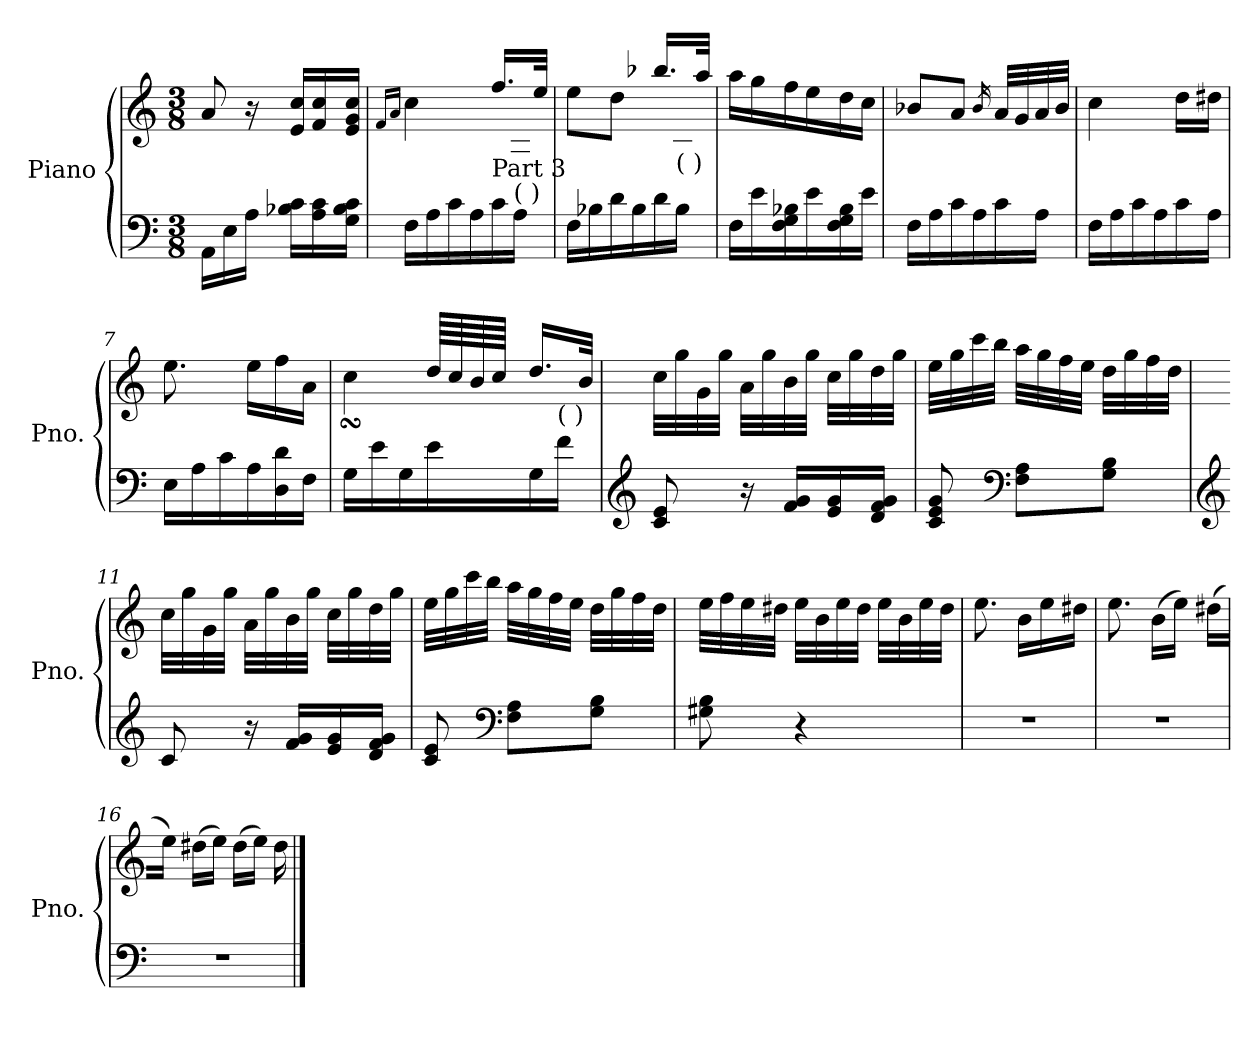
**kern	**kern
*part1	*part1
*staff2	*staff1
*I"Piano	*
*I'Pno.	*
*clefF4	*clefG2
*k[]	*k[]
*M3/8	*M3/8
*MM50	*MM50
=1	=1
16AA\LL	8a/
16E\	.
16A\JJ	16r
16B-X\ 16c\LL	16e/ 16cc/LL
16A\ 16c\	16f/ 16cc/
16G\ 16B-\ 16c\JJ	16e/ 16g/ 16cc/JJ
=2	=2
*	*^
.	16qf/LLyy	16qf/LL
.	16qa/JJyy	16qa/JJ
16F\LL	4cc/yy	4cc\
16A\	.	.
16c\	.	.
16A\	.	.
!	!LO:TX:b:t=Part 3	!
16c\	16.ff/LL	16ff/LLyy
!	!	!LO:TX:b:t=(  )
16A\JJ	.	32Ai/L
.	32ee/JJk	32ee/JJJyy
!!LO:LB:g=z	!!
=3	=3	=3
16F\LL	8ee\L	8ee\Lyy
16B-X\	.	.
16d\	8dd\J	8dd\Jyy
16B-\	.	.
16d\	16.bb-X/LL	16bb-/LLyy
!	!	!LO:TX:b:t=(  )
16B-\JJ	.	32Bi/L
.	32aa/JJk	32aa/JJJyy
*	*v	*v
=4	=4
16F\LL	16aa\LL
16e\	16gg\
16F\ 16G\ 16B-X\	16ff\
16e\	16ee\
16F\ 16G\ 16B-\	16dd\
16e\JJ	16cc\JJ
=5	=5
16F\LL	8b-X/L
16A\	.
16c\	8a/J
16A\	.
.	16qb-/
16c\	32a/LLL
.	32g/
16A\JJ	32a/
.	32b-/JJJ
!!LO:LB:g=z
=6	=6
16F\LL	4cc\
16A\	.
16c\	.
16A\	.
16c\	16dd\LL
16A\JJ	16dd#X\JJ
=7	=7
16E\LL	8.ee\
16A\	.
16c\	.
16A\	16ee\LL
16D\ 16d\	16ff\
16F\JJ	16a\JJ
=8	=8
*	*^
16G\LL	8.rddyy	4ccsSSs\
16e\	.	.
16G\	.	.
16e\	64ddi/LLLL	.
.	64cci/	.
.	64bi/	.
.	64cci/JJJJ	.
16G\	16.dd/LL	16dd/LLyy
!	!	!LO:TX:b:t=(  )
16f\JJ	.	32fi/L
.	32b/JJk	32b/JJJyy
*	*v	*v
!!LO:LB:g=z
=9	=9
*clefG2	*
8c/ 8e/	32cc\LLL
.	32gg\
.	32g\
.	32gg\JJJ
16r	32a\LLL
.	32gg\
16f/ 16g/LL	32b\
.	32gg\JJJ
16e/ 16g/	32cc\LLL
.	32gg\
16d/ 16f/ 16g/JJ	32dd\
.	32gg\JJJ
=10	=10
8c/ 8e/ 8g/	32ee\LLL
.	32gg\
.	32ccc\
.	32bb\JJJ
*clefF4	*
8F\ 8A\L	32aa\LLL
.	32gg\
.	32ff\
.	32ee\JJJ
8G\ 8B\J	32dd\LLL
.	32gg\
.	32ff\
.	32dd\JJJ
=11	=11
*clefG2	*
8c/	32cc\LLL
.	32gg\
.	32g\
.	32gg\JJJ
16r	32a\LLL
.	32gg\
16f/ 16g/LL	32b\
.	32gg\JJJ
16e/ 16g/	32cc\LLL
.	32gg\
16d/ 16f/ 16g/JJ	32dd\
.	32gg\JJJ
!!LO:LB:g=z
=12	=12
8c/ 8e/	32ee\LLL
.	32gg\
.	32ccc\
.	32bb\JJJ
*clefF4	*
8F\ 8A\L	32aa\LLL
.	32gg\
.	32ff\
.	32ee\JJJ
8G\ 8B\J	32dd\LLL
.	32gg\
.	32ff\
.	32dd\JJJ
=13	=13
8G#X\ 8B\	32ee\LLL
.	32ff\
.	32ee\
.	32dd#X\JJJ
4r	32ee\LLL
.	32b\
.	32ee\
.	32dd#\JJJ
.	32ee\LLL
.	32b\
.	32ee\
.	32dd#\JJJ
=14	=14
4.r	8.ee\
.	16b\LL
.	16ee\
.	16dd#X\JJ
=15	=15
4.r	8.ee\
.	(>16b\LL
.	16ee\JJ)
.	(>16dd#X\LL
=16	=16
4.r	16ee\JJ)
.	(>16dd#X\LL
.	16ee\JJ)
.	(>16dd#\LL
.	16ee\JJ)
.	16dd#\
==	==
*-	*-
